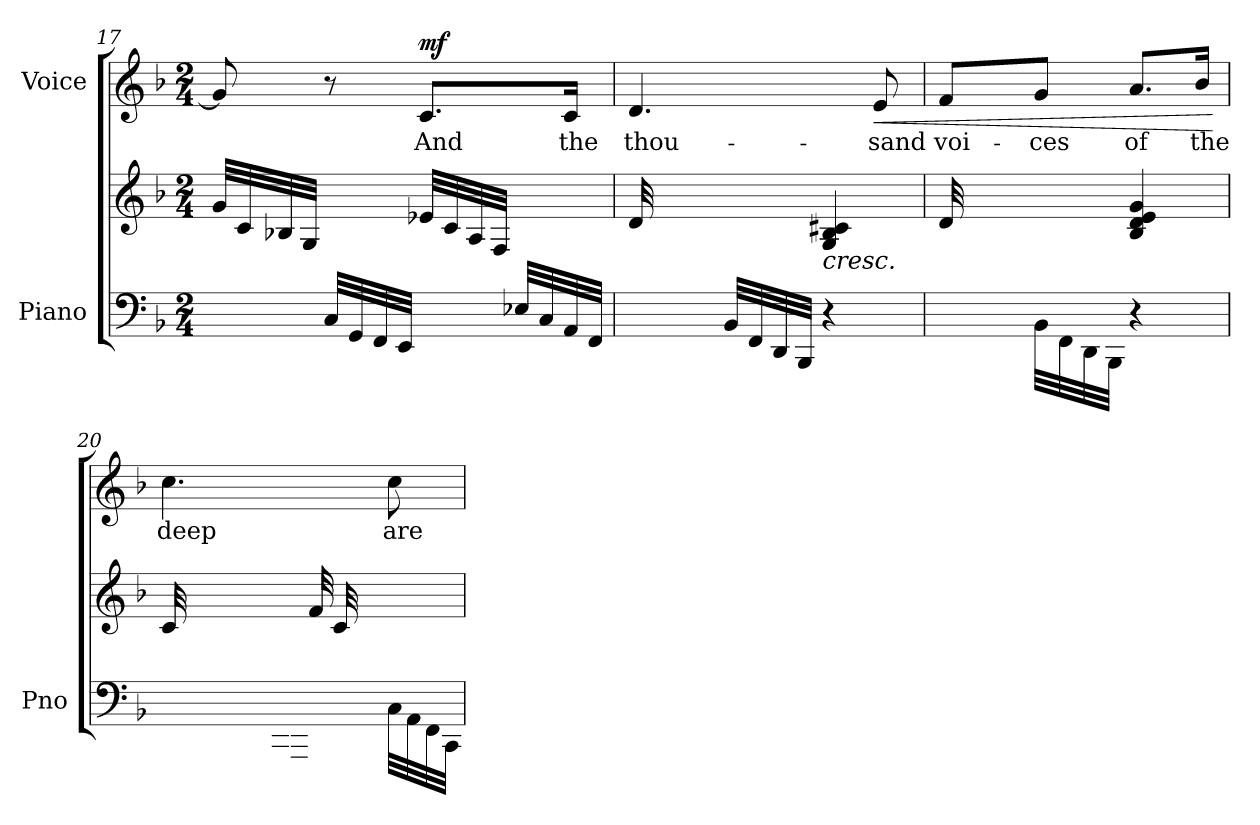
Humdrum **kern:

**kern	**kern	**kern	**text	**dynam
*part2	*part2	*part1	*part1	*part1
*staff3	*staff2	*staff1	*staff1	*staff1
*I"Piano	*	*I"Voice	*	*
*I'Pno	*	*	*	*
!!LO:LB:g=z
*clefF4	*clefG2	*clefG2	*	*
*k[b-]	*k[b-]	*k[b-]	*	*
*M2/4	*M2/4	*M2/4	*	*
=17	=17	=17	=17	=17
*	*^	*	*	*
8ryy	2ryy	(>32g/LLL	8g/]	.	.
.	.	32c/	.	.	.
.	.	32B-X/	.	.	.
.	.	32G/JJJ	.	.	.
32C/LLL	.	8ryy	8r	.	.
32GG/	.	.	.	.	.
32FF/	.	.	.	.	.
32EE/JJJ)	.	.	.	.	.
!	!	!	!	!LO:LY:b	!LO:DY:a
8ryy	.	(<32e-X/LLL	8.c/L	And	mf
.	.	32c/	.	.	.
.	.	32A/	.	.	.
.	.	32F/JJJ	.	.	.
32E-X/LLL	.	8ryy	.	.	.
32C/	.	.	.	.	.
!	!	!	!	!LO:LY:b	!
32AA/	.	.	16c/Jk	the	.
32FF/JJJ)	.	.	.	.	.
=18	=18	=18	=18	=18	=18
!	!	!	!	!LO:LY:b	!
32ryy	4ryy	(32d/LLL	4.d/	thou-	.
32B-/	.	4...ryy	.	.	.
32F/	.	.	.	.	.
32D/JJJ	.	.	.	.	.
32BB-/LLL	.	.	.	.	.
32FF/	.	.	.	.	.
32DD/	.	.	.	.	.
32BBB-/JJJ)	.	.	.	.	.
!	!LO:TX:b:i:t=cresc.	!	!	!	!
4r	4G/ 4B-/ 4c#X/	.	.	.	.
!	!	!	!	!LO:LY:b	!LO:HP:b
.	.	.	8e/	-sand	<
!!LO:PB:g=z
=19	=19	=19	=19	=19	=19
!	!	!	!	!LO:LY:b	!
32ryy	4ryy	(<32d/LLL	8f/L	voi-	.
32B-/	.	4...ryy	.	.	.
32F/	.	.	.	.	.
32D/JJJ	.	.	.	.	.
!	!	!	!	!LO:LY:b	!
32BB-\LLL	.	.	8g/J	-ces	.
32FF\	.	.	.	.	.
32DD\	.	.	.	.	.
32BBB-\JJJ)	.	.	.	.	.
!	!	!	!	!LO:LY:b	!
4r	4B-/ 4d/ 4e/ 4g/	.	8.a/L	of	.
!	!	!	!	!LO:LY:b	!
.	.	.	16b-/Jk	the	.
*	*v	*v	*	*	*
.	.	.	.	[
=20	=20	=20	=20	=20
*	*^	*	*	*
!	!	!	!	!LO:LY:b	!
32ryy	2ryy	(<32c/LLL	4.cc\	deep	.
32A/	.	8..ryy	.	.	.
32F/	.	.	.	.	.
32C/JJJ	.	.	.	.	.
32AA\LLL	.	.	.	.	.
32FF\	.	.	.	.	.
32CC\	.	.	.	.	.
32AAA\JJJ)	.	.	.	.	.
16ryy	.	(<32f/LLL	.	.	.
.	.	32c/	.	.	.
32A/	.	8.ryy	.	.	.
32F/JJJ	.	.	.	.	.
!	!	!	!	!LO:LY:b	!
32C\LLL	.	.	8cc\	are	.
32AA\	.	.	.	.	.
32FF\	.	.	.	.	.
32CC\JJJ)	.	.	.	.	.
*	*v	*v	*	*	*
=	=	=	=	=
*-	*-	*-	*-	*-
